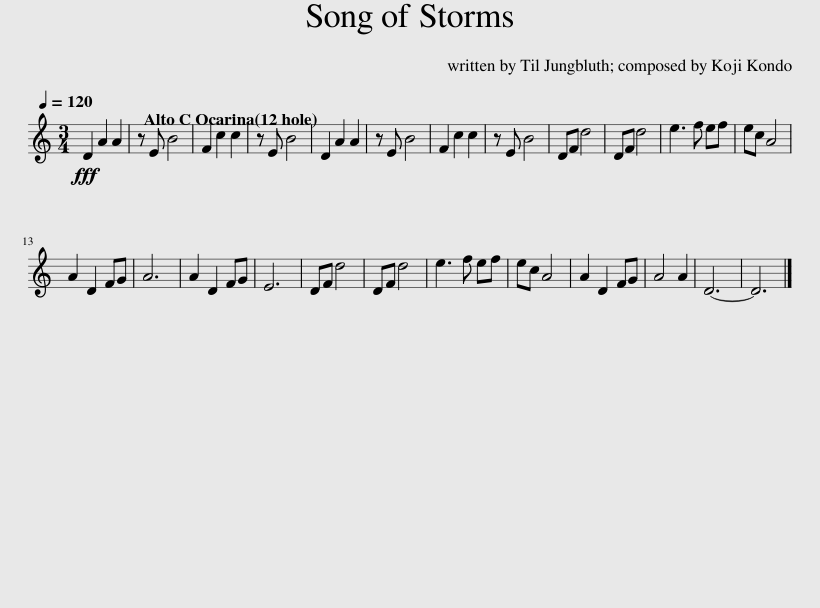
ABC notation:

X:1
L:1/8
Q:1/4=120
M:3/4
I:linebreak $
K:C
V:1 treble
V:1
!fff! D2 A2 A2 | z E B4 | F2 c2 c2 | z E B4 | D2 A2 A2 | %5
 z E B4 | F2 c2 c2 | z E B4 | DF d4 | DF d4 | %10
 e3 f ef | ec A4 |$ A2 D2 FG | A6 | A2 D2 FG | %15
 E6 | DF d4 | DF d4 | e3 f ef | ec A4 | %20
 A2 D2 FG | A4 A2 | D6- | D6 |] %24
